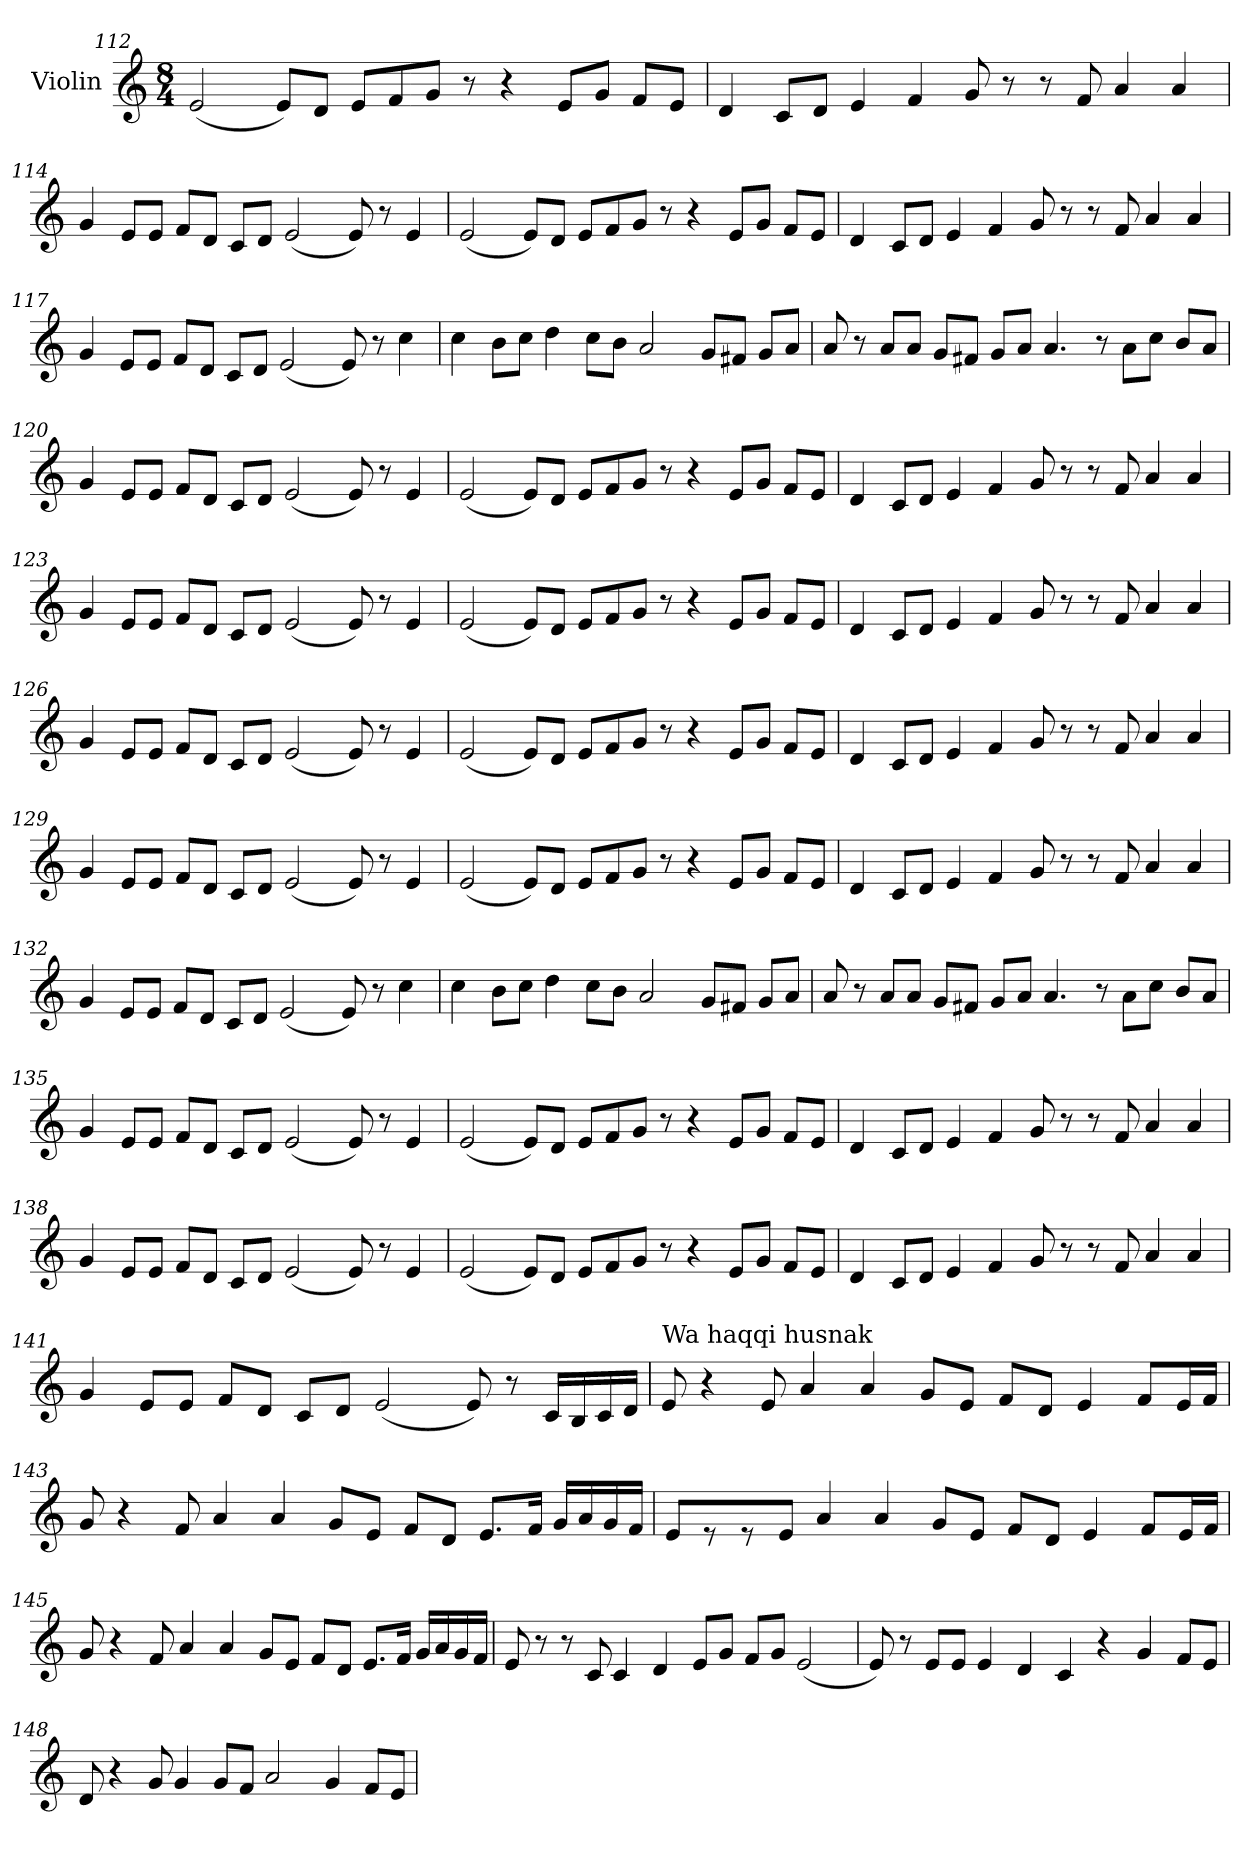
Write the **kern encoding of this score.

**kern
*part1
*staff1
*I"Violin
*clefG2
*k[]
*M8/4
=112
(<2e/
8e/L)
8d/J
8e/L
8f/
8g/J
8r
4r
8e/L
8g/J
8f/L
8e/J
!!LO:PB:g=z
=113
4d/
8c/L
8d/J
4e/
4f/
8g/
8r
8r
8f/
4a/
4a/
=114
4g/
8e/L
8e/J
8f/L
8d/J
8c/L
8d/J
(<2e/
8e/)
8r
4e/
!!LO:LB:g=z
=115
(<2e/
8e/L)
8d/J
8e/L
8f/
8g/J
8r
4r
8e/L
8g/J
8f/L
8e/J
=116
4d/
8c/L
8d/J
4e/
4f/
8g/
8r
8r
8f/
4a/
4a/
!!LO:LB:g=z
=117
4g/
8e/L
8e/J
8f/L
8d/J
8c/L
8d/J
(<2e/
8e/)
8r
4cc\
=118
4cc\
8b\L
8cc\J
4dd\
8cc\L
8b\J
2a/
8g/L
8f#X/J
8g/L
8a/J
!!LO:LB:g=z
=119
8a/
8r
8a/L
8a/J
8g/L
8f#X/J
8g/L
8a/J
4.a/
8r
8a\L
8cc\J
8b/L
8a/J
=120
4g/
8e/L
8e/J
8f/L
8d/J
8c/L
8d/J
(<2e/
8e/)
8r
4e/
!!LO:LB:g=z
=121
(<2e/
8e/L)
8d/J
8e/L
8f/
8g/J
8r
4r
8e/L
8g/J
8f/L
8e/J
=122
4d/
8c/L
8d/J
4e/
4f/
8g/
8r
8r
8f/
4a/
4a/
!!LO:LB:g=z
=123
4g/
8e/L
8e/J
8f/L
8d/J
8c/L
8d/J
(<2e/
8e/)
8r
4e/
=124
(<2e/
8e/L)
8d/J
8e/L
8f/
8g/J
8r
4r
8e/L
8g/J
8f/L
8e/J
!!LO:LB:g=z
=125
4d/
8c/L
8d/J
4e/
4f/
8g/
8r
8r
8f/
4a/
4a/
=126
4g/
8e/L
8e/J
8f/L
8d/J
8c/L
8d/J
(<2e/
8e/)
8r
4e/
!!LO:LB:g=z
=127
(<2e/
8e/L)
8d/J
8e/L
8f/
8g/J
8r
4r
8e/L
8g/J
8f/L
8e/J
=128
4d/
8c/L
8d/J
4e/
4f/
8g/
8r
8r
8f/
4a/
4a/
!!LO:PB:g=z
=129
4g/
8e/L
8e/J
8f/L
8d/J
8c/L
8d/J
(<2e/
8e/)
8r
4e/
=130
(<2e/
8e/L)
8d/J
8e/L
8f/
8g/J
8r
4r
8e/L
8g/J
8f/L
8e/J
!!LO:LB:g=z
=131
4d/
8c/L
8d/J
4e/
4f/
8g/
8r
8r
8f/
4a/
4a/
=132
4g/
8e/L
8e/J
8f/L
8d/J
8c/L
8d/J
(<2e/
8e/)
8r
4cc\
!!LO:LB:g=z
=133
4cc\
8b\L
8cc\J
4dd\
8cc\L
8b\J
2a/
8g/L
8f#X/J
8g/L
8a/J
=134
8a/
8r
8a/L
8a/J
8g/L
8f#X/J
8g/L
8a/J
4.a/
8r
8a\L
8cc\J
8b/L
8a/J
!!LO:LB:g=z
=135
4g/
8e/L
8e/J
8f/L
8d/J
8c/L
8d/J
(<2e/
8e/)
8r
4e/
=136
(<2e/
8e/L)
8d/J
8e/L
8f/
8g/J
8r
4r
8e/L
8g/J
8f/L
8e/J
!!LO:LB:g=z
=137
4d/
8c/L
8d/J
4e/
4f/
8g/
8r
8r
8f/
4a/
4a/
=138
4g/
8e/L
8e/J
8f/L
8d/J
8c/L
8d/J
(<2e/
8e/)
8r
4e/
!!LO:LB:g=z
=139
(<2e/
8e/L)
8d/J
8e/L
8f/
8g/J
8r
4r
8e/L
8g/J
8f/L
8e/J
=140
4d/
8c/L
8d/J
4e/
4f/
8g/
8r
8r
8f/
4a/
4a/
!!LO:LB:g=z
=141
4g/
8e/L
8e/J
8f/L
8d/J
8c/L
8d/J
(<2e/
8e/)
8r
16c/LL
16B/
16c/
16d/JJ
=142
!LO:TX:a:t=Wa haqqi husnak
8e/
4r
8e/
4a/
4a/
8g/L
8e/J
8f/L
8d/J
4e/
8f/L
16e/L
16f/JJ
!!LO:LB:g=z
=143
8g/
4r
8f/
4a/
4a/
8g/L
8e/J
8f/L
8d/J
8.e/L
16f/Jk
16g/LL
16a/
16g/
16f/JJ
=144
8e/L
8r
8r
8e/J
4a/
4a/
8g/L
8e/J
8f/L
8d/J
4e/
8f/L
16e/L
16f/JJ
!!LO:PB:g=z
=145
8g/
4r
8f/
4a/
4a/
8g/L
8e/J
8f/L
8d/J
8.e/L
16f/Jk
16g/LL
16a/
16g/
16f/JJ
=146
8e/
8r
8r
8c/
4c/
4d/
8e/L
8g/J
8f/L
8g/J
(<2e/
!!LO:LB:g=z
=147
8e/)
8r
8e/L
8e/J
4e/
4d/
4c/
4r
4g/
8f/L
8e/J
=148
8d/
4r
8g/
4g/
8g/L
8f/J
2a/
4g/
8f/L
8e/J
=
*-
